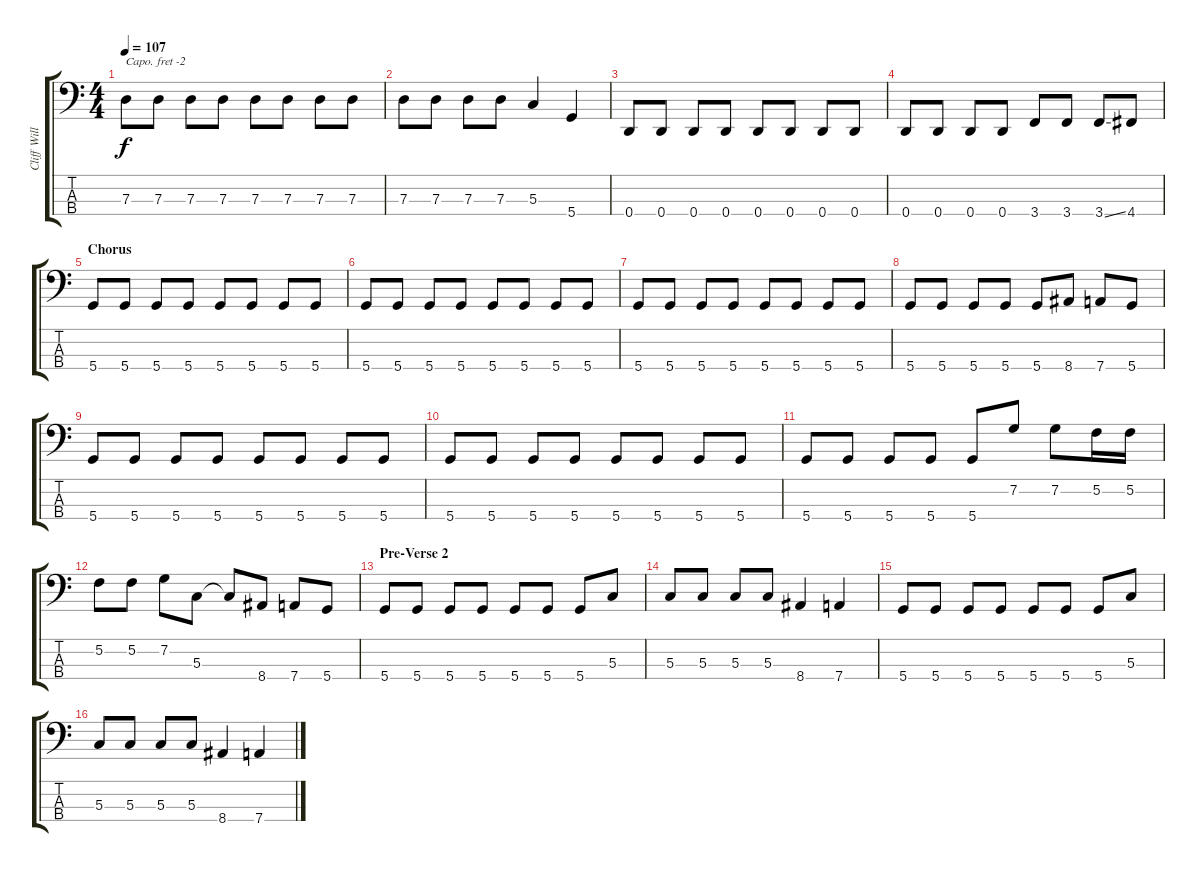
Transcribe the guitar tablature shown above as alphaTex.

\track ("Cliff Williams" "Cliff Will") {instrument electricbasspick}
\staff {score tabs}
\capo -2
\tuning (G2 D2 A1 E1) {hide}
\ts (4 4)
\tempo 107
\clef f4
\ks c
7.3.8{dy f} 7.3.8 7.3.8 7.3.8 7.3.8 7.3.8 7.3.8 7.3.8 |
7.3.8 7.3.8 7.3.8 7.3.8 5.3.4 5.4.4 |
0.4.8 0.4.8 0.4.8 0.4.8 0.4.8 0.4.8 0.4.8 0.4.8 |
0.4.8 0.4.8 0.4.8 0.4.8 3.4.8 3.4.8 3.4{ss}.8 4.4.8 |
\section ("" "Chorus")
5.4.8 5.4.8 5.4.8 5.4.8 5.4.8 5.4.8 5.4.8 5.4.8 |
5.4.8 5.4.8 5.4.8 5.4.8 5.4.8 5.4.8 5.4.8 5.4.8 |
5.4.8 5.4.8 5.4.8 5.4.8 5.4.8 5.4.8 5.4.8 5.4.8 |
5.4.8 5.4.8 5.4.8 5.4.8 5.4.8 8.4.8 7.4.8 5.4.8 |
5.4.8 5.4.8 5.4.8 5.4.8 5.4.8 5.4.8 5.4.8 5.4.8 |
5.4.8 5.4.8 5.4.8 5.4.8 5.4.8 5.4.8 5.4.8 5.4.8 |
5.4.8 5.4.8 5.4.8 5.4.8 5.4.8 7.2.8 7.2.8 5.2.16 5.2.16 |
5.2.8 5.2.8 7.2.8 5.3.8 5.3{t}.8 8.4.8 7.4.8 5.4.8 |
\section ("" "Pre-Verse 2")
5.4.8 5.4.8 5.4.8 5.4.8 5.4.8 5.4.8 5.4.8 5.3.8 |
5.3.8 5.3.8 5.3.8 5.3.8 8.4.4 7.4.4 |
5.4.8 5.4.8 5.4.8 5.4.8 5.4.8 5.4.8 5.4.8 5.3.8 |
5.3.8 5.3.8 5.3.8 5.3.8 8.4.4 7.4.4
